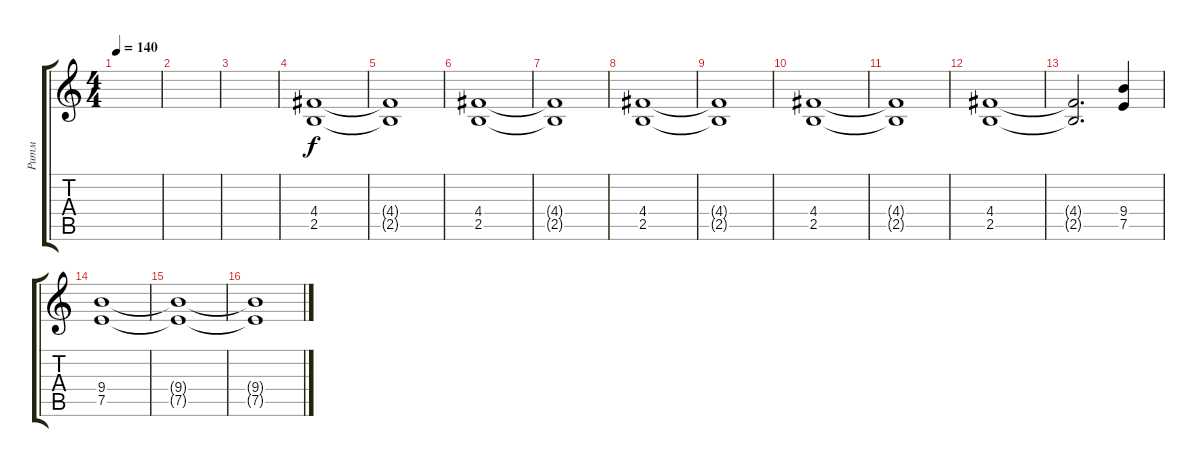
\track ("Ритм" "Ритм") {instrument distortionguitar}
\staff {score tabs}
\tuning (E4 B3 G3 D3 A2 E2) {hide}
\ts (4 4)
\tempo 140
\clef g2
\ks c
|
|
|
(4.4 2.5).1 |
(4.4{t} 2.5{t}).1 |
(4.4 2.5).1 |
(4.4{t} 2.5{t}).1 |
(4.4 2.5).1 |
(4.4{t} 2.5{t}).1 |
(4.4 2.5).1 |
(4.4{t} 2.5{t}).1 |
(4.4 2.5).1 |
(4.4{t} 2.5{t}).2{d} (9.4 7.5).4 |
(9.4 7.5).1{instrument distortionguitar} |
(9.4{t} 7.5{t}).1 |
(9.4{t} 7.5{t}).1
